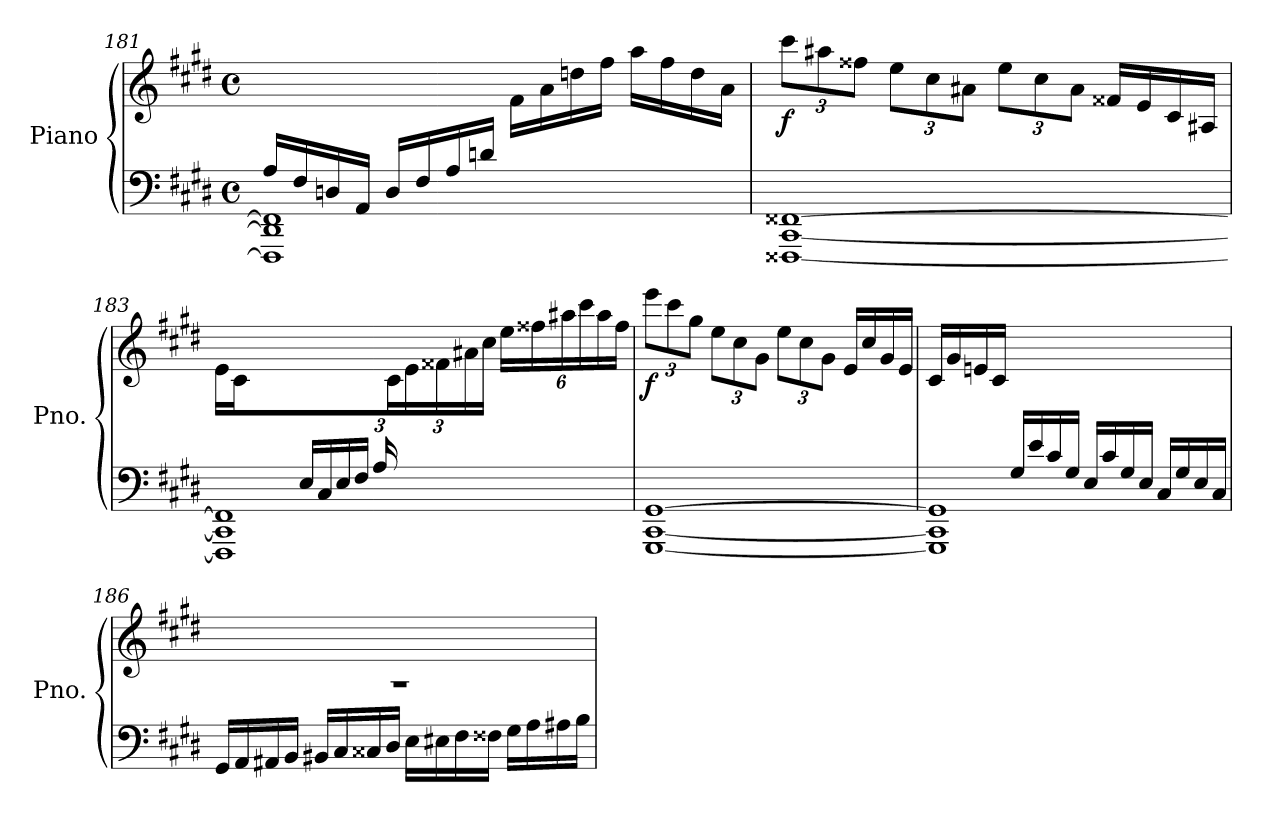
**kern	**kern	**dynam
*part1	*part1	*part1
*staff2	*staff1	*staff1/2
*I"Piano	*	*
*I'Pno.	*	*
!!LO:LB:g=z
*clefF4	*clefG2	*
*k[f#c#g#d#]	*k[f#c#g#d#]	*
*M4/4	*M4/4	*
*met(c)	*met(c)	*
=181	=181	=181
*^	*	*
16A/LL	1FFF#] 1DD] 1FF#]	2ryy	.
16F#/	.	.	.
16Dn/	.	.	.
16AA/JJ	.	.	.
16D/LL	.	.	.
16F#/	.	.	.
16A/	.	.	.
16dn/JJ	.	.	.
2ryy	.	16f#\LL	.
.	.	16a\	.
.	.	16ddn\	.
.	.	16ff#\JJ	.
.	.	16aa\LL	.
.	.	16ff#\	.
.	.	16dd\	.
.	.	16a\JJ	.
*v	*v	*	*
=182	=182	=182
*	*Xbrackettup	*
!	!	!LO:DY:b
[1FFF##X [1CC# [1FF##X	12ccc#\L	f
.	12aa#X\	.
.	12ff##X\J	.
.	12ee\L	.
.	12cc#\	.
.	12a#X\J	.
.	12ee\L	.
.	12cc#\	.
.	12a#\J	.
.	16f##X/LL	.
.	16e/	.
.	16c#/	.
.	16A#X/JJ	.
=183	=183	=183
*^	*	*
8ryy	1FFF##] 1CC#] 1FF##]	16e\LL	.
.	.	16c#\	.
16A#X/	.	12%5ryy	.
16F##X/JJ	.	.	.
16E/LL	.	.	.
16C#/	.	.	.
16E/	.	.	.
16F##/JJ	.	.	.
*Xbrackettup	*	*	*
24A#/LL	.	.	.
24%11ryy	.	24c#\	.
.	.	24e\	.
.	.	24f##X\	.
.	.	24a#X\	.
.	.	24cc#\JJ	.
.	.	24ee\LL	.
.	.	24ff##X\	.
.	.	24aa#X\	.
.	.	24ccc#\	.
.	.	24aa#\	.
.	.	24ff##\JJ	.
*v	*v	*	*
!!LO:PB:g=z
=184	=184	=184
!	!	!LO:DY:b
[1GGG# [1CC# [1GG#	12eee\L	f
.	12ccc#\	.
.	12gg#\J	.
.	12ee\L	.
.	12cc#\	.
.	12g#\J	.
.	12ee\L	.
.	12cc#\	.
.	12g#\J	.
.	16e/LL	.
.	16cc#/	.
.	16g#/	.
.	16e/JJ	.
=185	=185	=185
*^	*	*
4ryy	1GGG#] 1CC#] 1GG#]	16c#/LL	.
.	.	16g#/	.
.	.	16en/	.
.	.	16c#/JJ	.
16G#/LL	.	2.ryy	.
16e/	.	.	.
16c#/	.	.	.
16G#/JJ	.	.	.
16E/LL	.	.	.
16c#/	.	.	.
16G#/	.	.	.
16E/JJ	.	.	.
16C#/LL	.	.	.
16G#/	.	.	.
16E/	.	.	.
16C#/JJ	.	.	.
*v	*v	*	*
=186	=186	=186
16GG#/LL	1rA	.
16AA/	.	.
16AA#X/	.	.
16BB/JJ	.	.
16BB#X/LL	.	.
16C#/	.	.
16C##X/	.	.
16D#/JJ	.	.
16E\LL	.	.
16E#X\	.	.
16F#\	.	.
16F##X\JJ	.	.
16G#\LL	.	.
16A\	.	.
16A#X\	.	.
16B\JJ	.	.
=	=	=
*-	*-	*-
